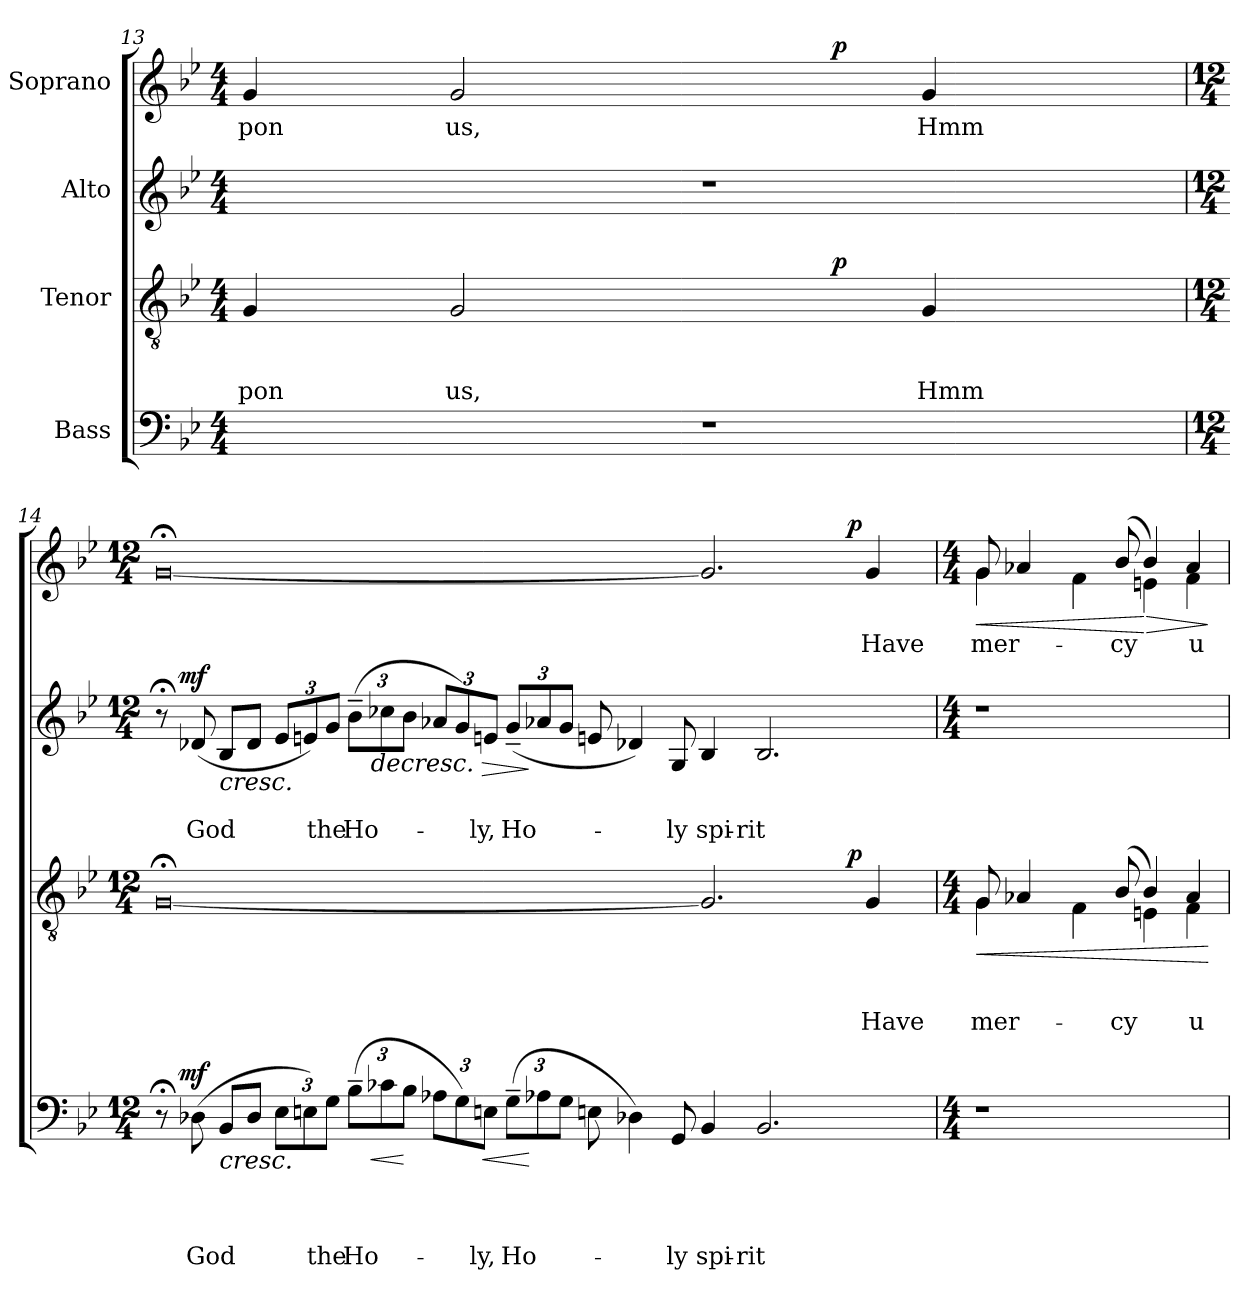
**kern	**text	**text	**text	**text	**dynam	**kern	**text	**text	**text	**dynam	**kern	**text	**text	**dynam	**kern	**text	**dynam
*part4	*part4	*part4	*part4	*part4	*part4	*part3	*part3	*part3	*part3	*part3	*part2	*part2	*part2	*part2	*part1	*part1	*part1
*staff4	*staff4	*staff4	*staff4	*staff4	*staff4	*staff3	*staff3	*staff3	*staff3	*staff3	*staff2	*staff2	*staff2	*staff2	*staff1	*staff1	*staff1
*I"Bass	*	*	*	*	*	*I"Tenor	*	*	*	*	*I"Alto	*	*	*	*I"Soprano	*	*
*clefF4	*	*	*	*	*	*clefGv2	*	*	*	*	*clefG2	*	*	*	*clefG2	*	*
*k[b-e-]	*	*	*	*	*	*k[b-e-]	*	*	*	*	*k[b-e-]	*	*	*	*k[b-e-]	*	*
*B-:	*	*	*	*	*	*B-:	*	*	*	*	*B-:	*	*	*	*B-:	*	*
*M4/4	*	*	*	*	*	*M4/4	*	*	*	*	*M4/4	*	*	*	*M4/4	*	*
=13	=13	=13	=13	=13	=13	=13	=13	=13	=13	=13	=13	=13	=13	=13	=13	=13	=13
!	!	!	!	!	!	!	!	!	!LO:LY:b	!	!	!	!	!	!	!LO:LY:b	!
*	*	*	*	*	*	*^	*	*	*	*	*	*	*	*	*^	*	*
1r	.	.	.	.	.	4G/	2ryy	.	.	-pon	.	1r	.	.	.	4g/	2ryy	-pon	.
!	!	!	!	!	!	!	!	!	!	!LO:LY:b	!	!	!	!	!	!	!	!LO:LY:b	!
.	.	.	.	.	.	2G/	.	.	.	us,	.	.	.	.	.	2g/	.	us,	.
.	.	.	.	.	.	.	8.ryy	.	.	.	.	.	.	.	.	.	8.ryy	.	.
!	!	!	!	!	!	!	!	!	!	!	!LO:DY:a	!	!	!	!	!	!	!	!LO:DY:a
.	.	.	.	.	.	.	4ryy	.	.	.	p	.	.	.	.	.	4ryy	.	p
!	!	!	!	!	!	!	!	!	!	!LO:LY:b	!	!	!	!	!	!	!	!LO:LY:b	!
.	.	.	.	.	.	4G/	.	.	.	Hmm	.	.	.	.	.	4g/	.	Hmm	.
.	.	.	.	.	.	.	16ryy	.	.	.	.	.	.	.	.	.	16ryy	.	.
!!LO:PB:g=z	!!
=14	=14	=14	=14	=14	=14	=14	=14	=14	=14	=14	=14	=14	=14	=14	=14	=14	=14	=14	=14
*M12/4	*	*	*	*	*	*M12/4	*	*	*	*	*	*M12/4	*	*	*	*M12/4	*	*	*
*^	*	*	*	*	*	*	*	*	*	*	*	*^	*	*	*	*	*	*	*
8r;<	16.ryy	.	.	.	.	.	[<0G;	1ryy	.	.	.	.	8r;<	16.ryy	.	.	.	[<0g;	1ryy	.	.
!	!	!	!	!	!	!LO:DY:a	!	!	!	!	!	!	!	!	!	!	!LO:DY:a	!	!	!	!
.	1ryy	.	.	.	.	mf	.	.	.	.	.	.	.	1ryy	.	.	mf	.	.	.	.
!	!	!	!	!	!LO:LY:b	!	!	!	!	!	!	!	!	!	!	!LO:LY:b	!	!	!	!	!
(>8D-X\	.	.	.	.	God	.	.	.	.	.	.	.	(<8d-X/	.	.	God	.	.	.	.	.
!	!	!	!	!	!	!LO:HP:b	!	!	!	!	!	!	!	!	!	!	!LO:HP:b	!	!	!	!
8BB-/L	.	.	.	.	.	<	.	.	.	.	.	.	8B-/L	.	.	.	<	.	.	.	.
8D-/J	.	.	.	.	.	.	.	.	.	.	.	.	8d-/J	.	.	.	.	.	.	.	.
*	*	*	*	*	*	*	*	*	*	*	*	*	*Xbrackettup	*	*	*	*	*	*	*	*
12E-\L	.	.	.	.	.	.	.	.	.	.	.	.	12e-/L	.	.	.	.	.	.	.	.
12En\)	.	.	.	.	.	.	.	.	.	.	.	.	12en/)	.	.	.	.	.	.	.	.
!	!	!	!	!	!LO:LY:b	!	!	!	!	!	!	!	!	!	!	!LO:LY:b	!	!	!	!	!
12G\J	.	.	.	.	the	.	.	.	.	.	.	.	12g/J	.	.	the	.	.	.	.	.
*Xbrackettup	*	*	*	*	*	*	*	*	*	*	*	*	*	*	*	*	*	*	*	*	*
!	!	!	!	!	!LO:LY:b	!	!	!	!	!	!	!	!	!	!	!	!	!	!	!	!
*	*	*	*	*	*	*	*	*	*	*	*	*	*brackettup	*	*	*	*	*	*	*	*
!	!	!	!	!	!	!	!	!	!	!	!	!	!	!	!	!LO:LY:b	!	!	!	!	!
(>12B-~>\L	.	.	.	.	Ho-	.	.	.	.	.	.	.	(>12b-~>\L	.	.	Ho-	.	.	.	.	.
!	!	!	!	!	!	!LO:HP:b	!	!	!	!	!	!	!	!	!	!	!LO:HP:b	!	!	!	!
12c-X\	.	.	.	.	.	<	.	.	.	.	.	.	12cc-X\	.	.	.	>	.	.	.	.
12B-\J	.	.	.	.	.	[	.	.	.	.	.	.	12b-\J	.	.	.	.	.	.	.	.
*brackettup	*	*	*	*	*	*	*	*	*	*	*	*	*Xbrackettup	*	*	*	*	*	*	*	*
12A-X\L	.	.	.	.	.	.	.	1ryy	.	.	.	.	12a-X/L	.	.	.	.	.	1ryy	.	.
12G\)	.	.	.	.	.	.	.	.	.	.	.	.	12g/)	.	.	.	.	.	.	.	.
.	1ryy	.	.	.	.	.	.	.	.	.	.	.	.	1ryy	.	.	.	.	.	.	.
!	!	!	!	!	!LO:LY:b	!LO:HP:b	!	!	!	!	!	!	!	!	!	!LO:LY:b	!LO:HP:n=1:b	!	!	!	!
12En\J	.	.	.	.	-ly,	<	.	.	.	.	.	.	12en/J	.	.	-ly,	[ >	.	.	.	.
!	!	!	!	!	!LO:LY:b	!	!	!	!	!	!	!	!	!	!	!LO:LY:b	!	!	!	!	!
(>12G~>\L	.	.	.	.	Ho-	.	.	.	.	.	.	.	(<12g~</L	.	.	Ho-	.	.	.	.	.
12A-X\	.	.	.	.	.	[	.	.	.	.	.	.	12a-X/	.	.	.	]	.	.	.	.
12G\J	.	.	.	.	.	.	.	.	.	.	.	.	12g/J	.	.	.	.	.	.	.	.
8En\	.	.	.	.	.	.	.	.	.	.	.	.	8en/	.	.	.	.	.	.	.	.
4D-X\)	.	.	.	.	.	.	.	.	.	.	.	.	4d-X/)	.	.	.	.	.	.	.	.
!	!	!	!	!	!LO:LY:b	!	!	!	!	!	!	!	!	!	!	!LO:LY:b	!	!	!	!	!
8GG/	.	.	.	.	-ly	.	.	.	.	.	.	.	8G/	.	.	-ly	.	.	.	.	.
!	!	!	!	!	!LO:LY:b	!	!	!	!	!	!	!	!	!	!	!LO:LY:b	!	!	!	!	!
4BB-/	.	.	.	.	spi-	.	2.G/]	2ryy	.	.	.	.	4B-/	.	.	spi-	.	2.g/]	2ryy	.	.
.	2ryy	.	.	.	.	.	.	.	.	.	.	.	.	2ryy	.	.	.	.	.	.	.
!	!	!	!	!	!LO:LY:b	!	!	!	!	!	!	!	!	!	!	!LO:LY:b	!	!	!	!	!
2.BB-/	.	.	.	.	-rit	.	.	.	.	.	.	.	2.B-/	.	.	-rit	.	.	.	.	.
.	.	.	.	.	.	.	.	8.ryy	.	.	.	.	.	.	.	.	.	.	8.ryy	.	.
.	4ryy	.	.	.	.	.	.	.	.	.	.	.	.	4ryy	.	.	.	.	.	.	.
!	!	!	!	!	!	!	!	!	!	!	!	!LO:DY:a	!	!	!	!	!	!	!	!	!LO:DY:a
.	.	.	.	.	.	.	.	4ryy	.	.	.	p	.	.	.	.	.	.	4ryy	.	p
!	!	!	!	!	!	!	!	!	!	!	!LO:LY:b	!	!	!	!	!	!	!	!	!LO:LY:b	!
.	.	.	.	.	.	.	4G/	.	.	.	Have	.	.	.	.	.	.	4g/	.	Have	.
.	8ryy	.	.	.	.	.	.	.	.	.	.	.	.	8ryy	.	.	.	.	.	.	.
.	.	.	.	.	.	.	.	16ryy	.	.	.	.	.	.	.	.	.	.	16ryy	.	.
.	32ryy	.	.	.	.	.	.	.	.	.	.	.	.	32ryy	.	.	.	.	.	.	.
.	.	.	.	.	.	[	.	.	.	.	.	.	.	.	.	.	]	.	.	.	.
*v	*v	*	*	*	*	*	*	*	*	*	*	*	*v	*v	*	*	*	*	*	*	*
=15	=15	=15	=15	=15	=15	=15	=15	=15	=15	=15	=15	=15	=15	=15	=15	=15	=15	=15	=15
*M4/4	*	*	*	*	*	*M4/4	*	*	*	*	*	*M4/4	*	*	*	*M4/4	*	*	*
*^	*	*	*	*	*	*	*	*	*	*	*	*^	*	*	*	*	*	*	*
!LO:N:vis=1	!	!	!	!	!	!	!	!	!	!	!LO:LY:b	!LO:HP:b	!LO:N:vis=1	!	!	!	!	!	!	!LO:LY:b	!LO:HP:b
*v	*v	*	*	*	*	*	*	*	*	*	*	*	*v	*v	*	*	*	*	*	*	*
1r	.	.	.	.	.	8G/	4G\	.	.	mer-	<	1r	.	.	.	8g/	4g\	mer-	<
.	.	.	.	.	.	4A-X/	.	.	.	.	.	.	.	.	.	4a-X/	.	.	.
.	.	.	.	.	.	.	2ryy	.	.	.	.	.	.	.	.	.	2ryy	.	.
.	.	.	.	.	.	(4F\	.	.	.	.	.	.	.	.	.	(4f\	.	.	.
!	!	!	!	!	!	!	!	!	!	!LO:LY:b	!	!	!	!	!	!	!	!LO:LY:b	!
.	.	.	.	.	.	(8B-/	.	.	.	-cy	.	.	.	.	.	(8b-/	.	-cy	.
!	!	!	!	!	!	!	!	!	!	!	!	!	!	!	!	!	!	!	!LO:HP:n=1:b
.	.	.	.	.	.	4En\	4B-/)	.	.	.	.	.	.	.	.	4en\	4b-/)	.	[ >
!	!	!	!	!	!	!	!	!	!	!LO:LY:b	!	!	!	!	!	!	!	!LO:LY:b	!
4ryy	.	.	.	.	.	4A-/	4F\	.	.	u-	.	4ryy	.	.	.	4a-/	4f\	u-	.
*	*	*	*	*	*	*v	*v	*	*	*	*	*	*	*	*	*v	*v	*	*
.	.	.	.	.	.	.	.	.	.	[	.	.	.	.	.	.	]
=	=	=	=	=	=	=	=	=	=	=	=	=	=	=	=	=	=
*-	*-	*-	*-	*-	*-	*-	*-	*-	*-	*-	*-	*-	*-	*-	*-	*-	*-
